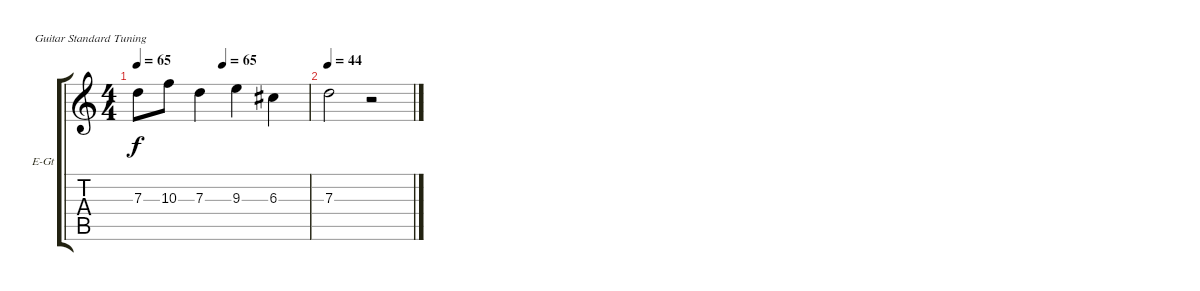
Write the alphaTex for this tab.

\bracketExtendMode groupsimilarinstruments
\firstSystemTrackNameOrientation horizontal
\otherSystemsTrackNameOrientation horizontal
\track ("Guitar 1" "E-Gt") {instrument overdrivenguitar}
\staff {score tabs}
\tuning (E4 B3 G3 D3 A2 E2)
\ts (4 4)
\tempo 65
\tempo (65 0.5)
\clef g2
\ks c
7.3.8{dy f} 10.3.8 7.3.4 9.3.4 6.3.4 |
\tempo 44
7.3.2 r.2
